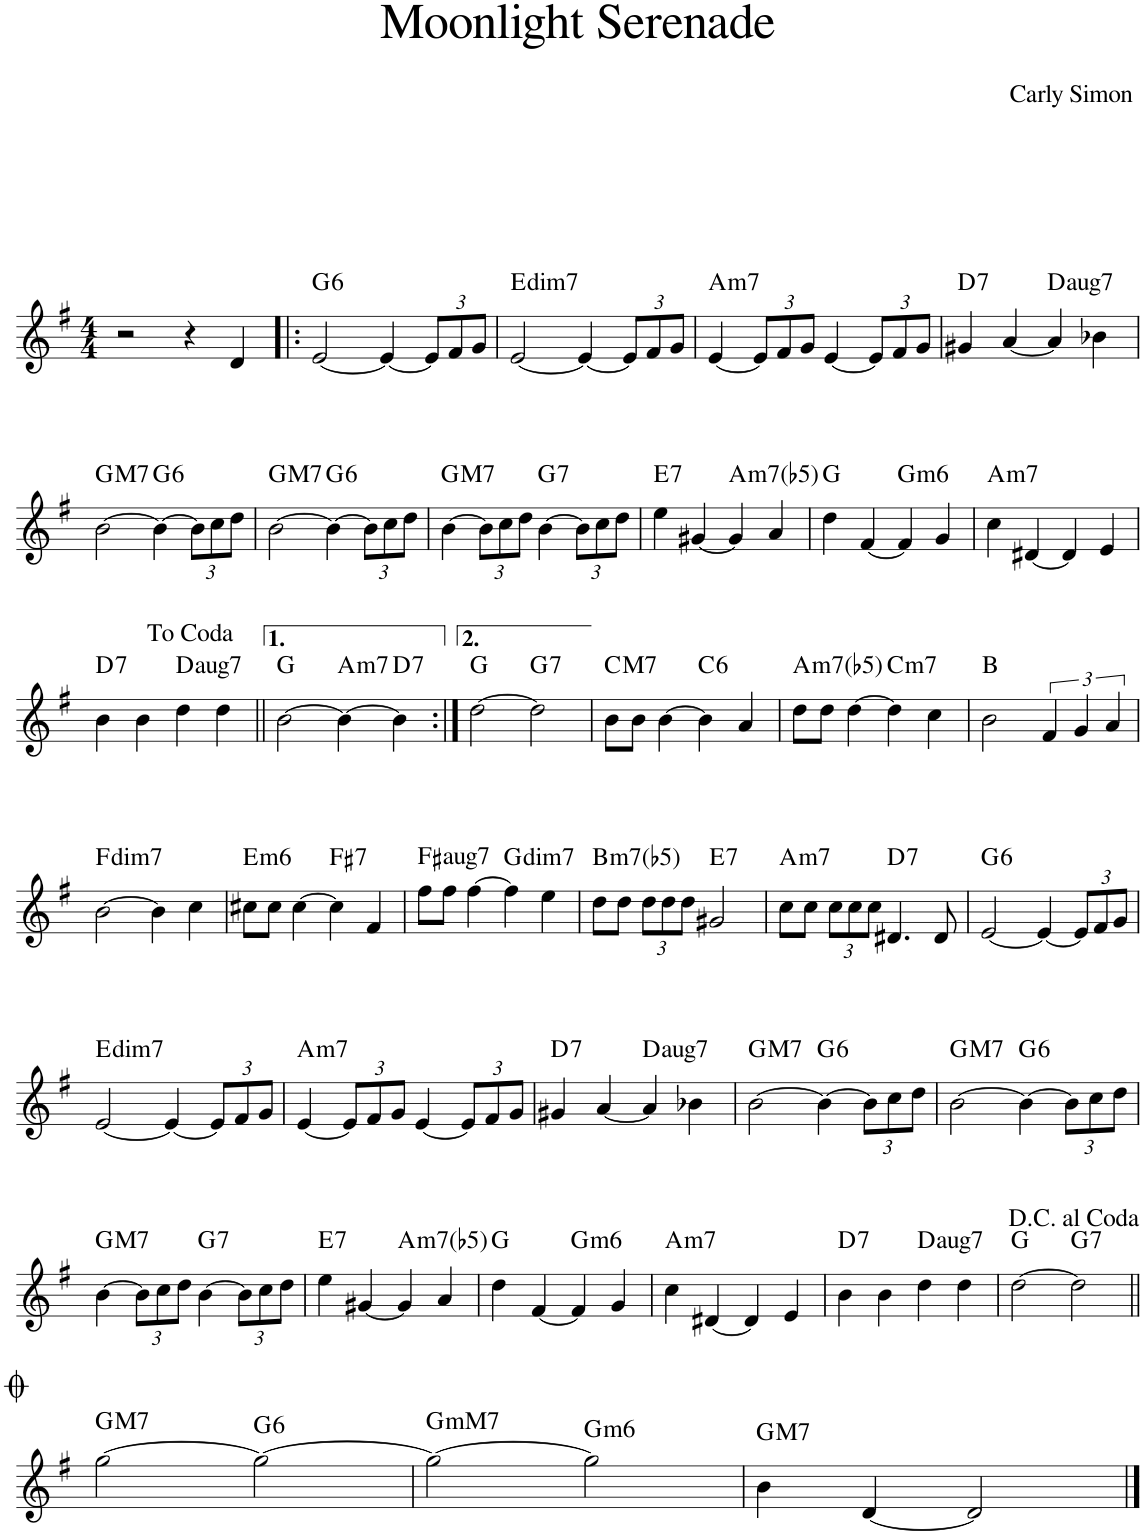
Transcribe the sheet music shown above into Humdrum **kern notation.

**kern	**harte
*part1	*part1
*staff1	*
*I"Piano	*
*I'Pno.	*
*clefG2	*
*k[f#]	*
*M4/4	*
=1	=1
2r	.
4r	.
4d/	.
=2!|:	=2!|:
!	!LO:H:kt=6
[2e/	G:maj6
4e/_	.
*Xbrackettup	*
12e/L]	.
12f#/	.
12g/J	.
=3	=3
!	!LO:H:kt=dim7
[2e/	E:dim7
4e/_	.
12e/L]	.
12f#/	.
12g/J	.
=4	=4
!	!LO:H:kt=m7
[4e/	A:min7
12e/L]	.
12f#/	.
12g/J	.
[4e/	.
12e/L]	.
12f#/	.
12g/J	.
=5	=5
!	!LO:H:kt=7
4g#X/	D:7
[4a/	.
!	!LO:H:kt=aug7
4a/]	D:aug(b7)
4b-X\	.
!!LO:LB:g=z
=6	=6
!	!LO:H:kt=M7
[2b\	G:maj7
!	!LO:H:kt=6
4b\_	G:maj6
12b\L]	.
12cc\	.
12dd\J	.
=7	=7
!	!LO:H:kt=M7
[2b\	G:maj7
!	!LO:H:kt=6
4b\_	G:maj6
12b\L]	.
12cc\	.
12dd\J	.
=8	=8
!	!LO:H:kt=M7
[4b\	G:maj7
12b\L]	.
12cc\	.
12dd\J	.
!	!LO:H:kt=7
[4b\	G:7
12b\L]	.
12cc\	.
12dd\J	.
=9	=9
!	!LO:H:kt=7
4ee\	E:7
[4g#X/	.
!	!LO:H:kt=m7(b5)
4g#/]	A:hdim7
4a/	.
=10	=10
4dd\	G:maj
[4f#/	.
!	!LO:H:kt=m6
4f#/]	G:min6
4g/	.
=11	=11
!	!LO:H:kt=m7
4cc\	A:min7
[4d#X/	.
4d#/]	.
4e/	.
!!LO:LB:g=z
=12	=12
!	!LO:H:kt=7
4b\	D:7
4b\	.
!	!LO:H:kt=aug7
4dd\	D:aug(b7)
4dd\	.
=13||	=13||
[2b\	G:maj
!	!LO:H:kt=m7
4b\_	A:min7
!	!LO:H:kt=7
4b\]	D:7
=14:|!	=14:|!
[2dd\	G:maj
!	!LO:H:kt=7
2dd\]	G:7
=15	=15
!	!LO:H:kt=M7
8b\L	C:maj7
8b\J	.
[4b\	.
!	!LO:H:kt=6
4b\]	C:maj6
4a/	.
=16	=16
!	!LO:H:kt=m7(b5)
8dd\L	A:hdim7
8dd\J	.
[4dd\	.
!	!LO:H:kt=m7
4dd\]	C:min7
4cc\	.
=17	=17
2b\	B:maj
*brackettup	*
6f#/	.
6g/	.
6a/	.
!!LO:LB:g=z
=18	=18
!	!LO:H:kt=dim7
[2b\	F:dim7
4b\]	.
4cc\	.
=19	=19
!	!LO:H:kt=m6
8cc#X\L	E:min6
8cc#\J	.
[4cc#\	.
!	!LO:H:kt=7
4cc#\]	F#:7
4f#/	.
=20	=20
!	!LO:H:kt=aug7
8ff#\L	F#:aug(b7)
8ff#\J	.
[4ff#\	.
!	!LO:H:kt=dim7
4ff#\]	G:dim7
4ee\	.
=21	=21
!	!LO:H:kt=m7(b5)
8dd\L	B:hdim7
8dd\J	.
*Xbrackettup	*
12dd\L	.
12dd\	.
12dd\J	.
!	!LO:H:kt=7
2g#X/	E:7
=22	=22
!	!LO:H:kt=m7
8cc\L	A:min7
8cc\J	.
12cc\L	.
12cc\	.
12cc\J	.
!	!LO:H:kt=7
4.d#X/	D:7
8d#/	.
=23	=23
!	!LO:H:kt=6
[2e/	G:maj6
4e/_	.
12e/L]	.
12f#/	.
12g/J	.
!!LO:LB:g=z
=24	=24
!	!LO:H:kt=dim7
[2e/	E:dim7
4e/_	.
12e/L]	.
12f#/	.
12g/J	.
=25	=25
!	!LO:H:kt=m7
[4e/	A:min7
12e/L]	.
12f#/	.
12g/J	.
[4e/	.
12e/L]	.
12f#/	.
12g/J	.
=26	=26
!	!LO:H:kt=7
4g#X/	D:7
[4a/	.
!	!LO:H:kt=aug7
4a/]	D:aug(b7)
4b-X\	.
=27	=27
!	!LO:H:kt=M7
[2b\	G:maj7
!	!LO:H:kt=6
4b\_	G:maj6
12b\L]	.
12cc\	.
12dd\J	.
=28	=28
!	!LO:H:kt=M7
[2b\	G:maj7
!	!LO:H:kt=6
4b\_	G:maj6
12b\L]	.
12cc\	.
12dd\J	.
!!LO:LB:g=z
=29	=29
!	!LO:H:kt=M7
[4b\	G:maj7
12b\L]	.
12cc\	.
12dd\J	.
!	!LO:H:kt=7
[4b\	G:7
12b\L]	.
12cc\	.
12dd\J	.
=30	=30
!	!LO:H:kt=7
4ee\	E:7
[4g#X/	.
!	!LO:H:kt=m7(b5)
4g#/]	A:hdim7
4a/	.
=31	=31
4dd\	G:maj
[4f#/	.
!	!LO:H:kt=m6
4f#/]	G:min6
4g/	.
=32	=32
!	!LO:H:kt=m7
4cc\	A:min7
[4d#X/	.
4d#/]	.
4e/	.
=33	=33
!	!LO:H:kt=7
4b\	D:7
4b\	.
!	!LO:H:kt=aug7
4dd\	D:aug(b7)
4dd\	.
=34	=34
[2dd\	G:maj
!	!LO:H:kt=7
2dd\]	G:7
!!LO:LB:g=z
=35||	=35||
!	!LO:H:kt=M7
[2gg\	G:maj7
!	!LO:H:kt=6
2gg\_	G:maj6
=36	=36
!	!LO:H:kt=mM7
2gg\_	G:minmaj7
!	!LO:H:kt=m6
2gg\]	G:min6
=37	=37
!	!LO:H:kt=M7
4b\	G:maj7
[4d/	.
2d/]	.
==	==
*-	*-
